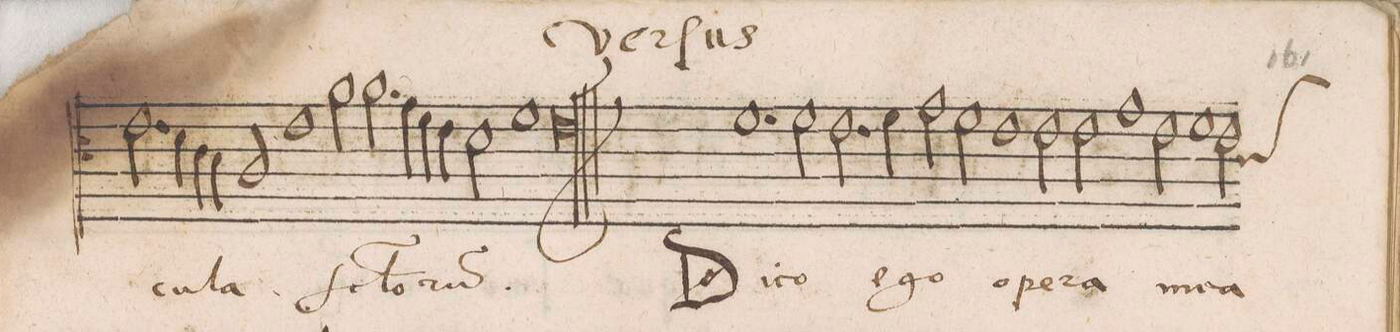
**kern	**text
*I"CANTVS	*
*clefC3	*
*k[]	*
*met(C|)	*
*M2/1	*
2.e\	-cu-
=36	=36
4d\	.
4c\	.
4B\	-la
2A/	­ la
1e	ſ(ae)-
=37	=37
2a\	-c(u)-
2.a\	-lo-
4g\	.
=38	=38
4f\	.
4e\	.
2d\	-ru(m).
1f	.
=39	=39
0e	.
=40||	=40||
*yyM3/1	*
1%3ryy	.
=41	=41
*yyM2/1	*
1.f	Di-
2f\	-co
=42	=42
2.e\	.
4f\	e-
2g\	-go
2f\	.
=43	=43
1e	o-
2e\	-pe-
2e\	-ra
=44	=44
1g	.
2e\	me-
1f	.
=45	=45
2e\	-a
*custos:c	*
4c\	.
*-	*-
